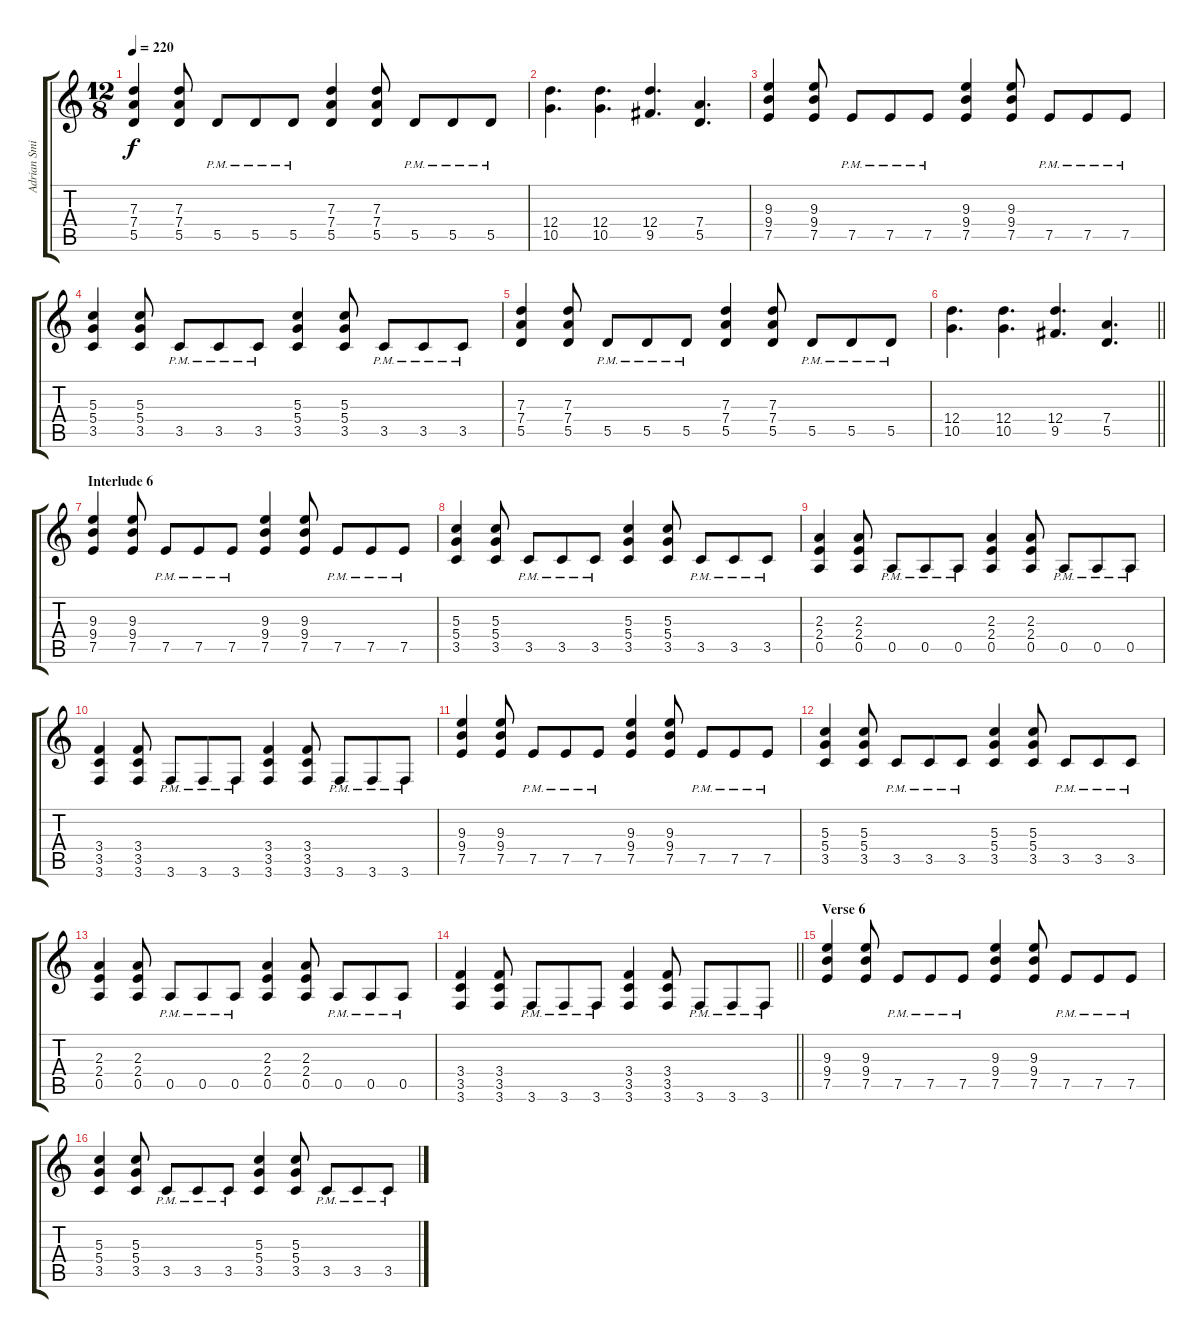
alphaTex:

\track ("Adrian Smith" "Adrian Smi") {instrument overdrivenguitar}
\staff {score tabs}
\tuning (E4 B3 G3 D3 A2 D2) {hide}
\ts (12 8)
\tempo 220
\clef g2
\ks c
(7.3 7.4 5.5).4{dy f} (7.3 7.4 5.5).8 5.5{pm}.8 5.5{pm}.8 5.5{pm}.8 (7.3 7.4 5.5).4 (7.3 7.4 5.5).8 5.5{pm}.8 5.5{pm}.8 5.5{pm}.8 |
(12.4 10.5).4{d} (12.4 10.5).4{d} (12.4 9.5).4{d} (7.4 5.5).4{d} |
(9.3 9.4 7.5).4 (9.3 9.4 7.5).8 7.5{pm}.8 7.5{pm}.8 7.5{pm}.8 (9.3 9.4 7.5).4 (9.3 9.4 7.5).8 7.5{pm}.8 7.5{pm}.8 7.5{pm}.8 |
(5.3 5.4 3.5).4 (5.3 5.4 3.5).8 3.5{pm}.8 3.5{pm}.8 3.5{pm}.8 (5.3 5.4 3.5).4 (5.3 5.4 3.5).8 3.5{pm}.8 3.5{pm}.8 3.5{pm}.8 |
(7.3 7.4 5.5).4 (7.3 7.4 5.5).8 5.5{pm}.8 5.5{pm}.8 5.5{pm}.8 (7.3 7.4 5.5).4 (7.3 7.4 5.5).8 5.5{pm}.8 5.5{pm}.8 5.5{pm}.8 |
\barLineRight lightlight
(12.4 10.5).4{d} (12.4 10.5).4{d} (12.4 9.5).4{d} (7.4 5.5).4{d} |
\section ("" "Interlude 6")
(9.3 9.4 7.5).4 (9.3 9.4 7.5).8 7.5{pm}.8 7.5{pm}.8 7.5{pm}.8 (9.3 9.4 7.5).4 (9.3 9.4 7.5).8 7.5{pm}.8 7.5{pm}.8 7.5{pm}.8 |
(5.3 5.4 3.5).4 (5.3 5.4 3.5).8 3.5{pm}.8 3.5{pm}.8 3.5{pm}.8 (5.3 5.4 3.5).4 (5.3 5.4 3.5).8 3.5{pm}.8 3.5{pm}.8 3.5{pm}.8 |
(2.3 2.4 0.5).4 (2.3 2.4 0.5).8 0.5{pm}.8 0.5{pm}.8 0.5{pm}.8 (2.3 2.4 0.5).4 (2.3 2.4 0.5).8 0.5{pm}.8 0.5{pm}.8 0.5{pm}.8 |
(3.4 3.5 3.6).4 (3.4 3.5 3.6).8 3.6{pm}.8 3.6{pm}.8 3.6{pm}.8 (3.4 3.5 3.6).4 (3.4 3.5 3.6).8 3.6{pm}.8 3.6{pm}.8 3.6{pm}.8 |
(9.3 9.4 7.5).4 (9.3 9.4 7.5).8 7.5{pm}.8 7.5{pm}.8 7.5{pm}.8 (9.3 9.4 7.5).4 (9.3 9.4 7.5).8 7.5{pm}.8 7.5{pm}.8 7.5{pm}.8 |
(5.3 5.4 3.5).4 (5.3 5.4 3.5).8 3.5{pm}.8 3.5{pm}.8 3.5{pm}.8 (5.3 5.4 3.5).4 (5.3 5.4 3.5).8 3.5{pm}.8 3.5{pm}.8 3.5{pm}.8 |
(2.3 2.4 0.5).4 (2.3 2.4 0.5).8 0.5{pm}.8 0.5{pm}.8 0.5{pm}.8 (2.3 2.4 0.5).4 (2.3 2.4 0.5).8 0.5{pm}.8 0.5{pm}.8 0.5{pm}.8 |
\barLineRight lightlight
(3.4 3.5 3.6).4 (3.4 3.5 3.6).8 3.6{pm}.8 3.6{pm}.8 3.6{pm}.8 (3.4 3.5 3.6).4 (3.4 3.5 3.6).8 3.6{pm}.8 3.6{pm}.8 3.6{pm}.8 |
\section ("" "Verse 6")
(9.3 9.4 7.5).4 (9.3 9.4 7.5).8 7.5{pm}.8 7.5{pm}.8 7.5{pm}.8 (9.3 9.4 7.5).4 (9.3 9.4 7.5).8 7.5{pm}.8 7.5{pm}.8 7.5{pm}.8 |
(5.3 5.4 3.5).4 (5.3 5.4 3.5).8 3.5{pm}.8 3.5{pm}.8 3.5{pm}.8 (5.3 5.4 3.5).4 (5.3 5.4 3.5).8 3.5{pm}.8 3.5{pm}.8 3.5{pm}.8
